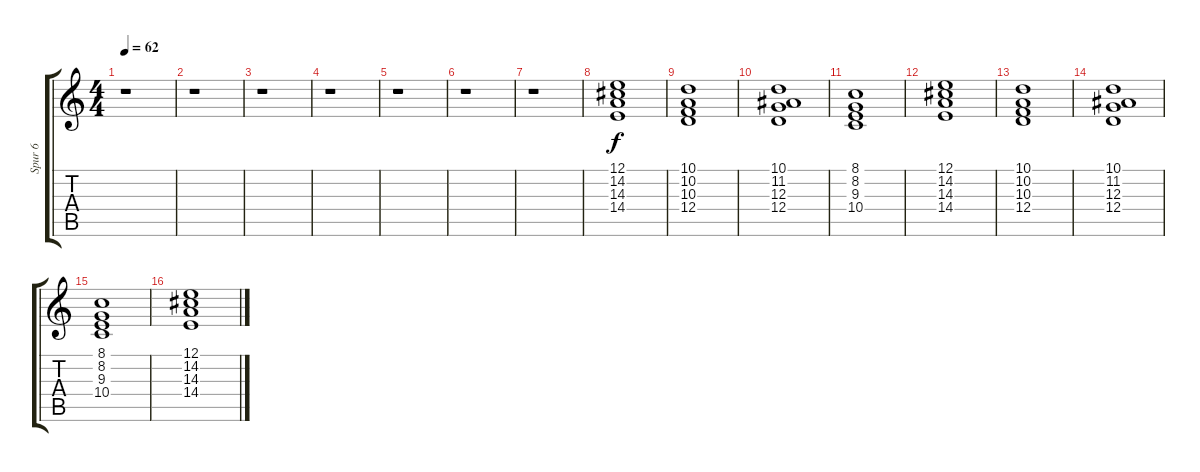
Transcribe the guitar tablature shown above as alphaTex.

\track ("Spur 6" "Spur 6") {instrument synthstrings1}
\staff {score tabs}
\tuning (E4 B3 G3 D3 A2 E2) {hide}
\ts (4 4)
\tempo 62
\clef g2
\ks c
r.1{dy f} |
r.1 |
r.1 |
r.1 |
r.1 |
r.1 |
r.1 |
(12.1 14.2 14.3 14.4).1 |
(10.1 10.2 10.3 12.4).1 |
(10.1 11.2 12.3 12.4).1 |
(8.1 8.2 9.3 10.4).1 |
(12.1 14.2 14.3 14.4).1 |
(10.1 10.2 10.3 12.4).1 |
(10.1 11.2 12.3 12.4).1 |
(8.1 8.2 9.3 10.4).1 |
(12.1 14.2 14.3 14.4).1
